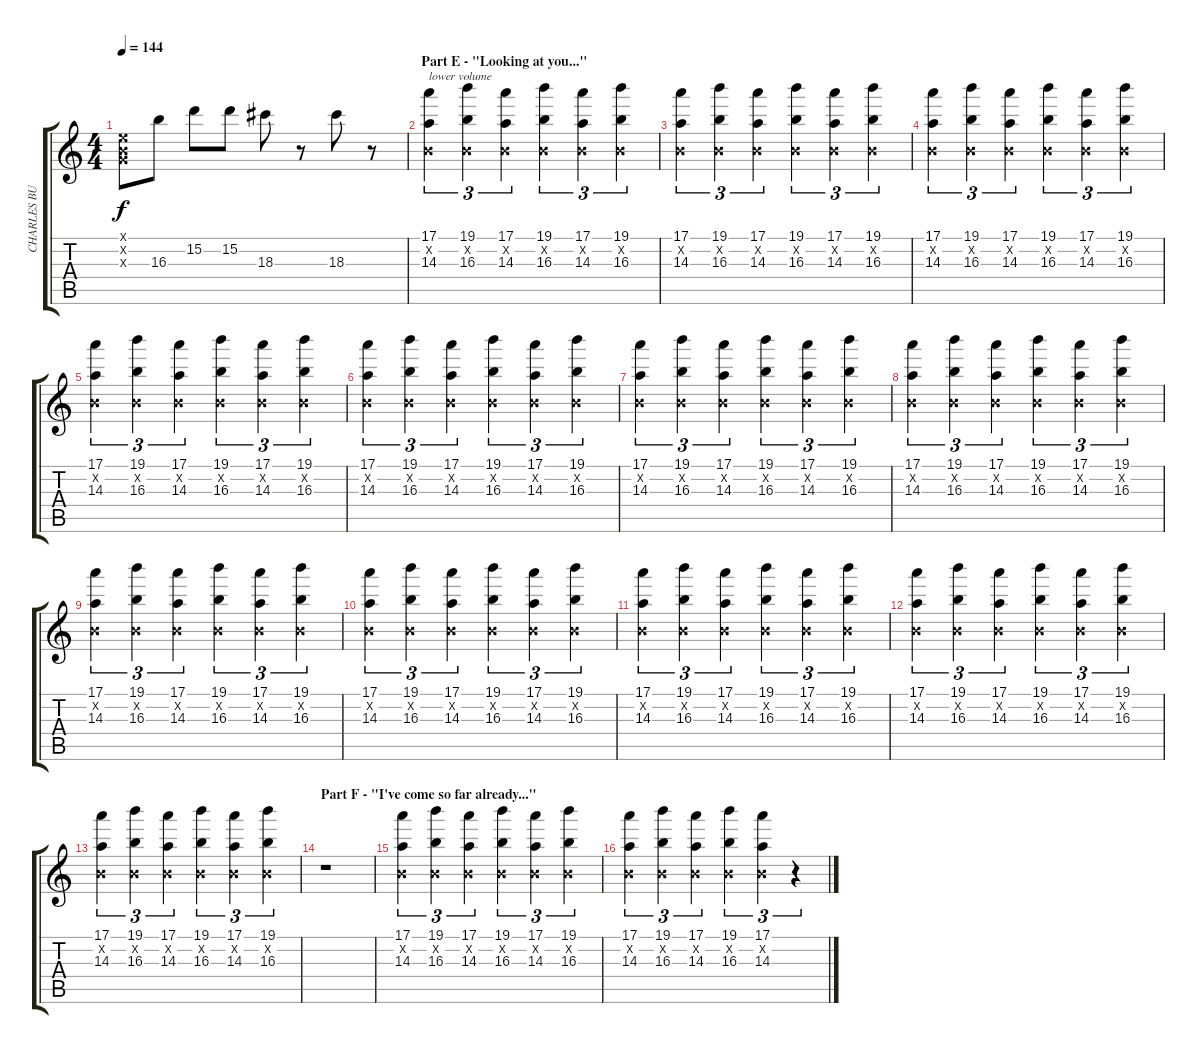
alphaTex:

\track ("CHARLES BURCHILL!!!" "CHARLES BU") {instrument distortionguitar}
\staff {score tabs}
\tuning (E4 B3 G3 D3 A2 E2) {hide}
\ts (4 4)
\tempo 144
\clef g2
\ks c
(0.1{x} 0.2{x} 0.3{x}).8{dy f} 16.3.8 15.2.8 15.2.8 18.3.8 r.8 18.3.8 r.8 |
\section ("" "Part E - \"Looking at you...\"")
(17.1 0.2{x} 14.3).4{tu (3 2) txt "lower volume" volume 9} (19.1 0.2{x} 16.3).4{tu (3 2)} (17.1 0.2{x} 14.3).4{tu (3 2)} (19.1 0.2{x} 16.3).4{tu (3 2)} (17.1 0.2{x} 14.3).4{tu (3 2)} (19.1 0.2{x} 16.3).4{tu (3 2)} |
(17.1 0.2{x} 14.3).4{tu (3 2)} (19.1 0.2{x} 16.3).4{tu (3 2)} (17.1 0.2{x} 14.3).4{tu (3 2)} (19.1 0.2{x} 16.3).4{tu (3 2)} (17.1 0.2{x} 14.3).4{tu (3 2)} (19.1 0.2{x} 16.3).4{tu (3 2)} |
(17.1 0.2{x} 14.3).4{tu (3 2)} (19.1 0.2{x} 16.3).4{tu (3 2)} (17.1 0.2{x} 14.3).4{tu (3 2)} (19.1 0.2{x} 16.3).4{tu (3 2)} (17.1 0.2{x} 14.3).4{tu (3 2)} (19.1 0.2{x} 16.3).4{tu (3 2)} |
(17.1 0.2{x} 14.3).4{tu (3 2)} (19.1 0.2{x} 16.3).4{tu (3 2)} (17.1 0.2{x} 14.3).4{tu (3 2)} (19.1 0.2{x} 16.3).4{tu (3 2)} (17.1 0.2{x} 14.3).4{tu (3 2)} (19.1 0.2{x} 16.3).4{tu (3 2)} |
(17.1 0.2{x} 14.3).4{tu (3 2)} (19.1 0.2{x} 16.3).4{tu (3 2)} (17.1 0.2{x} 14.3).4{tu (3 2)} (19.1 0.2{x} 16.3).4{tu (3 2)} (17.1 0.2{x} 14.3).4{tu (3 2)} (19.1 0.2{x} 16.3).4{tu (3 2)} |
(17.1 0.2{x} 14.3).4{tu (3 2)} (19.1 0.2{x} 16.3).4{tu (3 2)} (17.1 0.2{x} 14.3).4{tu (3 2)} (19.1 0.2{x} 16.3).4{tu (3 2)} (17.1 0.2{x} 14.3).4{tu (3 2)} (19.1 0.2{x} 16.3).4{tu (3 2)} |
(17.1 0.2{x} 14.3).4{tu (3 2)} (19.1 0.2{x} 16.3).4{tu (3 2)} (17.1 0.2{x} 14.3).4{tu (3 2)} (19.1 0.2{x} 16.3).4{tu (3 2)} (17.1 0.2{x} 14.3).4{tu (3 2)} (19.1 0.2{x} 16.3).4{tu (3 2)} |
(17.1 0.2{x} 14.3).4{tu (3 2)} (19.1 0.2{x} 16.3).4{tu (3 2)} (17.1 0.2{x} 14.3).4{tu (3 2)} (19.1 0.2{x} 16.3).4{tu (3 2)} (17.1 0.2{x} 14.3).4{tu (3 2)} (19.1 0.2{x} 16.3).4{tu (3 2)} |
(17.1 0.2{x} 14.3).4{tu (3 2)} (19.1 0.2{x} 16.3).4{tu (3 2)} (17.1 0.2{x} 14.3).4{tu (3 2)} (19.1 0.2{x} 16.3).4{tu (3 2)} (17.1 0.2{x} 14.3).4{tu (3 2)} (19.1 0.2{x} 16.3).4{tu (3 2)} |
(17.1 0.2{x} 14.3).4{tu (3 2)} (19.1 0.2{x} 16.3).4{tu (3 2)} (17.1 0.2{x} 14.3).4{tu (3 2)} (19.1 0.2{x} 16.3).4{tu (3 2)} (17.1 0.2{x} 14.3).4{tu (3 2)} (19.1 0.2{x} 16.3).4{tu (3 2)} |
(17.1 0.2{x} 14.3).4{tu (3 2)} (19.1 0.2{x} 16.3).4{tu (3 2)} (17.1 0.2{x} 14.3).4{tu (3 2)} (19.1 0.2{x} 16.3).4{tu (3 2)} (17.1 0.2{x} 14.3).4{tu (3 2)} (19.1 0.2{x} 16.3).4{tu (3 2)} |
(17.1 0.2{x} 14.3).4{tu (3 2)} (19.1 0.2{x} 16.3).4{tu (3 2)} (17.1 0.2{x} 14.3).4{tu (3 2)} (19.1 0.2{x} 16.3).4{tu (3 2)} (17.1 0.2{x} 14.3).4{tu (3 2)} (19.1 0.2{x} 16.3).4{tu (3 2)} |
\section ("" "Part F - \"I've come so far already...\"")
r.1 |
(17.1 0.2{x} 14.3).4{tu (3 2)} (19.1 0.2{x} 16.3).4{tu (3 2)} (17.1 0.2{x} 14.3).4{tu (3 2)} (19.1 0.2{x} 16.3).4{tu (3 2)} (17.1 0.2{x} 14.3).4{tu (3 2)} (19.1 0.2{x} 16.3).4{tu (3 2)} |
(17.1 0.2{x} 14.3).4{tu (3 2)} (19.1 0.2{x} 16.3).4{tu (3 2)} (17.1 0.2{x} 14.3).4{tu (3 2)} (19.1 0.2{x} 16.3).4{tu (3 2)} (17.1 0.2{x} 14.3).4{tu (3 2)} r.4{tu (3 2)}
